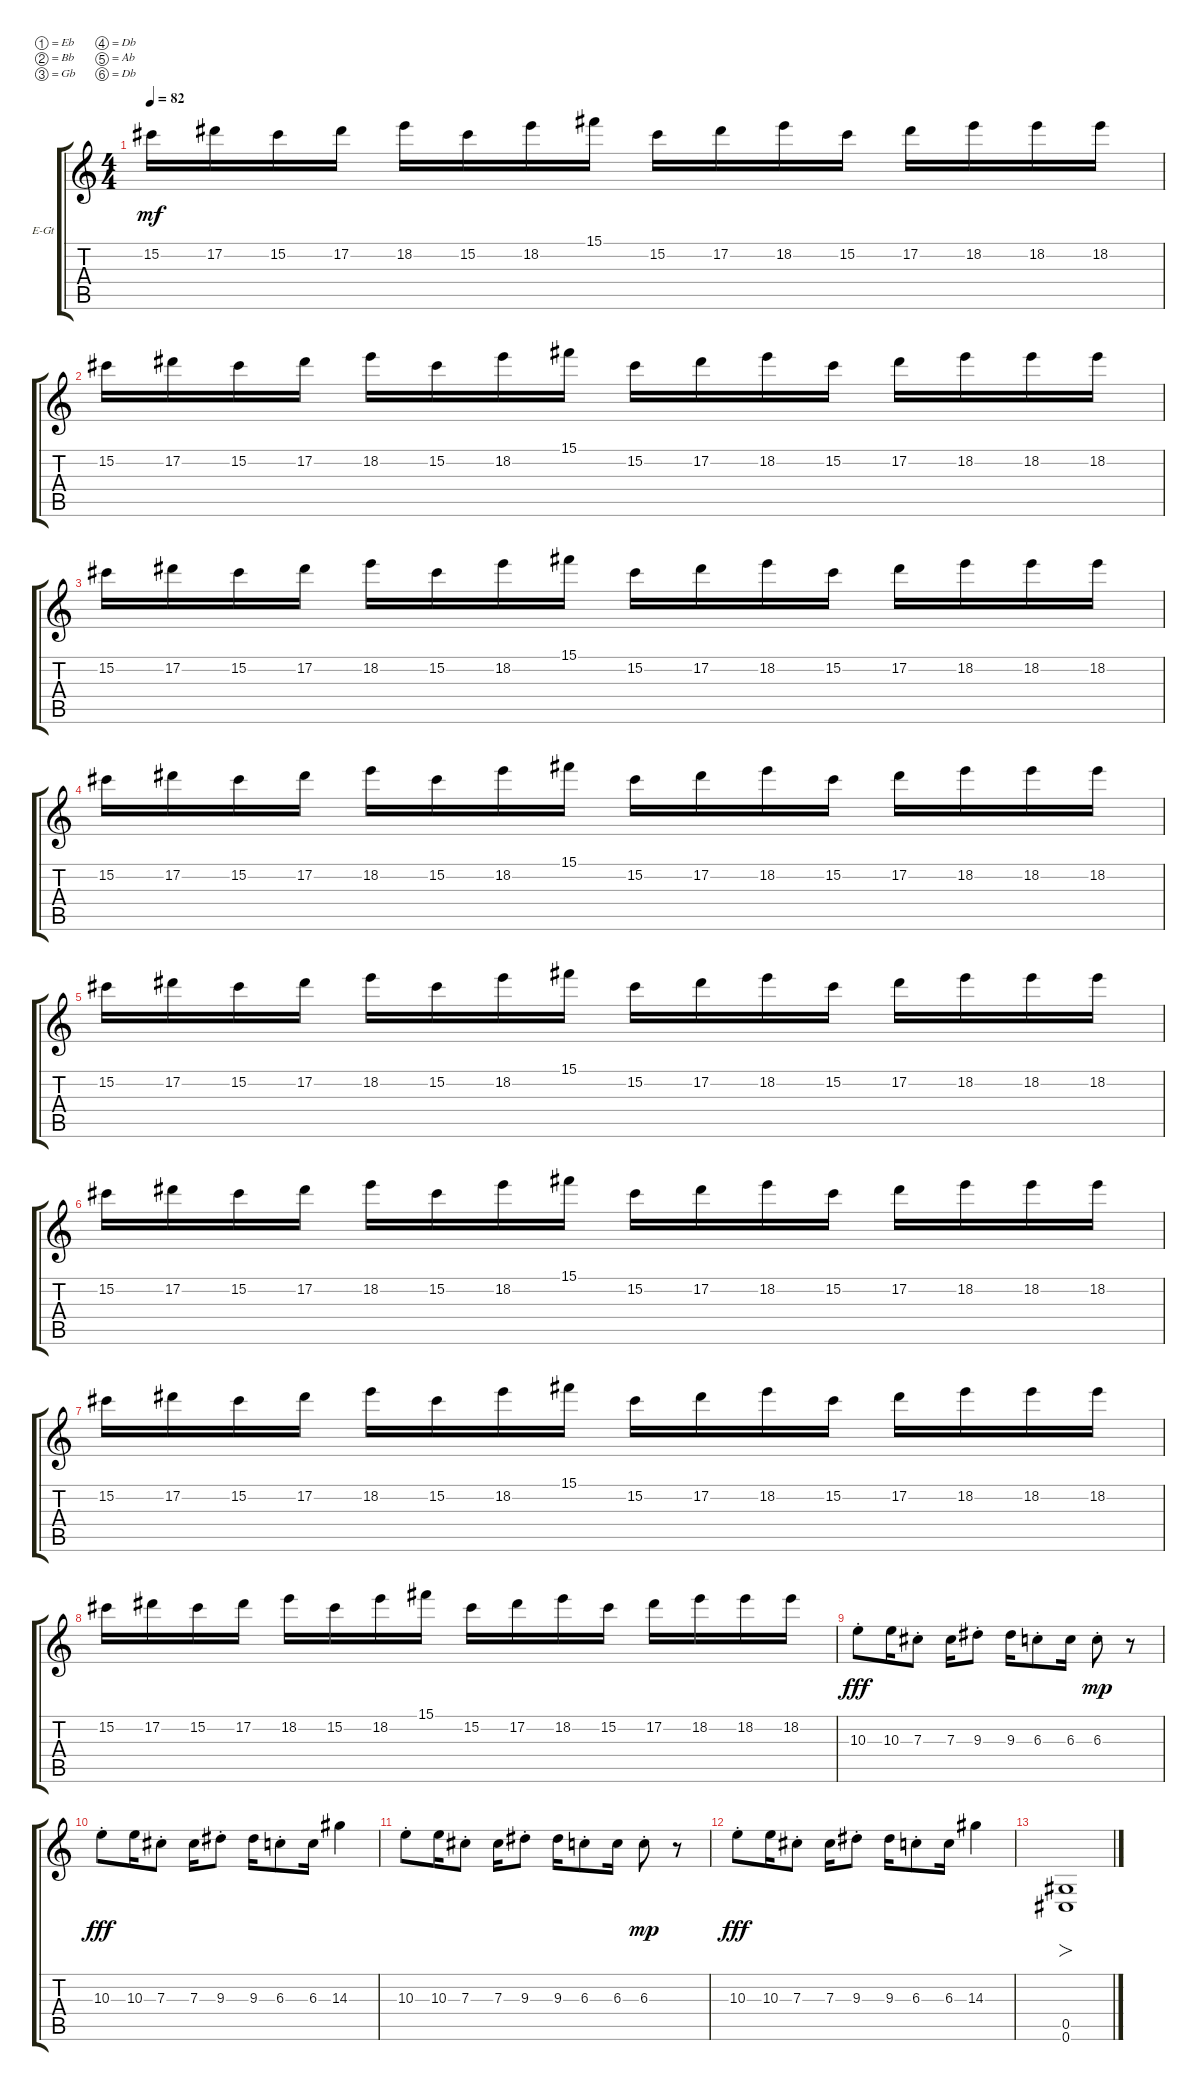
\defaultSystemsLayout 4
\bracketExtendMode groupsimilarinstruments
\firstSystemTrackNameOrientation horizontal
\otherSystemsTrackNameOrientation horizontal
\track ("Guitar l" "E-Gt") {instrument overdrivenguitar}
\staff {score tabs}
\tuning (Eb4 Bb3 Gb3 Db3 Ab2 Db2)
\ts (4 4)
\tempo 82
\clef g2
\ks c
15.2.16{dy mf instrument overdrivenguitar} 17.2.16 15.2.16 17.2.16 18.2.16 15.2.16 18.2.16 15.1.16 15.2.16 17.2.16 18.2.16 15.2.16 17.2.16 18.2.16 18.2.16 18.2.16 |
15.2.16 17.2.16 15.2.16 17.2.16 18.2.16 15.2.16 18.2.16 15.1.16 15.2.16 17.2.16 18.2.16 15.2.16 17.2.16 18.2.16 18.2.16 18.2.16 |
15.2.16 17.2.16 15.2.16 17.2.16 18.2.16 15.2.16 18.2.16 15.1.16 15.2.16 17.2.16 18.2.16 15.2.16 17.2.16 18.2.16 18.2.16 18.2.16 |
15.2.16 17.2.16 15.2.16 17.2.16 18.2.16 15.2.16 18.2.16 15.1.16 15.2.16 17.2.16 18.2.16 15.2.16 17.2.16 18.2.16 18.2.16 18.2.16 |
15.2.16 17.2.16 15.2.16 17.2.16 18.2.16 15.2.16 18.2.16 15.1.16 15.2.16 17.2.16 18.2.16 15.2.16 17.2.16 18.2.16 18.2.16 18.2.16 |
15.2.16 17.2.16 15.2.16 17.2.16 18.2.16 15.2.16 18.2.16 15.1.16 15.2.16 17.2.16 18.2.16 15.2.16 17.2.16 18.2.16 18.2.16 18.2.16 |
15.2.16 17.2.16 15.2.16 17.2.16 18.2.16 15.2.16 18.2.16 15.1.16 15.2.16 17.2.16 18.2.16 15.2.16 17.2.16 18.2.16 18.2.16 18.2.16 |
15.2.16 17.2.16 15.2.16 17.2.16 18.2.16 15.2.16 18.2.16 15.1.16 15.2.16 17.2.16 18.2.16 15.2.16 17.2.16 18.2.16 18.2.16 18.2.16 |
10.3{st}.8{dy fff} 10.3.16 7.3{st}.8 7.3.16 9.3{st}.8 9.3.16 6.3{st}.8 6.3.16 6.3{st}.8{dy mp} r.8 |
10.3{st}.8{dy fff} 10.3.16 7.3{st}.8 7.3.16 9.3{st}.8 9.3.16 6.3{st}.8 6.3.16 14.3.4 |
10.3{st}.8 10.3.16 7.3{st}.8 7.3.16 9.3{st}.8 9.3.16 6.3{st}.8 6.3.16 6.3{st}.8{dy mp} r.8 |
10.3{st}.8{dy fff} 10.3.16 7.3{st}.8 7.3.16 9.3{st}.8 9.3.16 6.3{st}.8 6.3.16 14.3.4 |
(0.6 0.5).1{fo}
